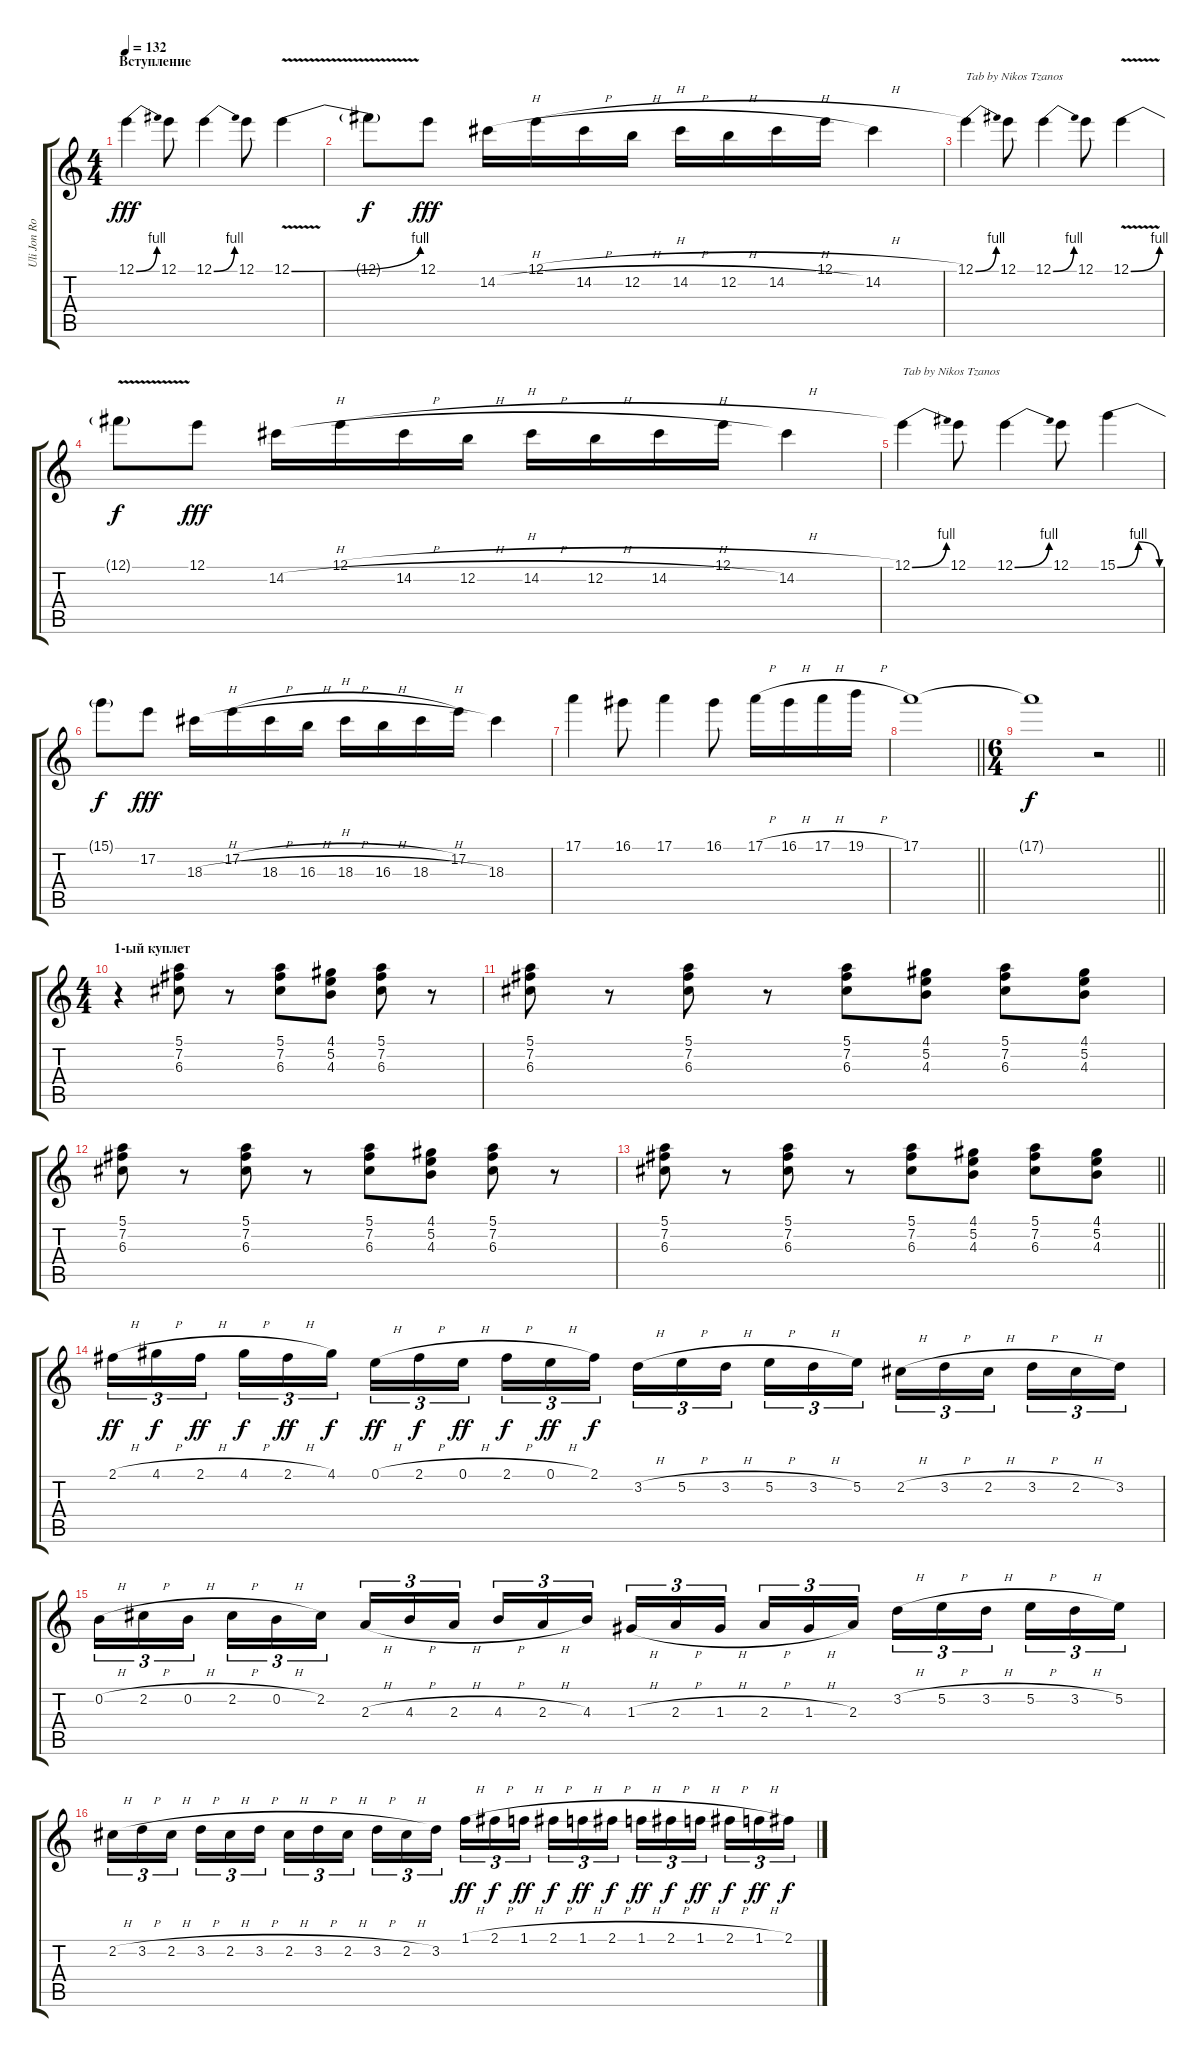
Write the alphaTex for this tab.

\track ("Uli Jon Roth" "Uli Jon Ro") {instrument overdrivenguitar}
\staff {score tabs}
\tuning (E4 B3 G3 D3 A2 E2) {hide}
\ts (4 4)
\section ("" "Вступление")
\tempo 132
\clef g2
\ks c
12.1{be (bend 0 0 60 4)}.4{dy fff instrument overdrivenguitar} 12.1.8 12.1{be (bend 0 0 60 4)}.4 12.1.8 12.1{be (bend 0 0 60 4) v}.4 |
12.1{t}.8{dy f} 12.1.8{dy fff} 14.2{h}.16 12.1{h}.16 14.2{h}.16 12.2{h}.16 14.2{h}.16 12.2{h}.16 14.2{h}.16 12.1{h}.16 14.2.4 |
12.1{be (bend 0 0 60 4)}.4{txt "Tab by Nikos Tzanos"} 12.1.8 12.1{be (bend 0 0 60 4)}.4 12.1.8 12.1{be (bend 0 0 60 4) v}.4 |
12.1{t}.8{dy f} 12.1.8{dy fff} 14.2{h}.16 12.1{h}.16 14.2{h}.16 12.2{h}.16 14.2{h}.16 12.2{h}.16 14.2{h}.16 12.1{h}.16 14.2.4 |
12.1{be (bend 0 0 60 4)}.4{txt "Tab by Nikos Tzanos"} 12.1.8 12.1{be (bend 0 0 60 4)}.4 12.1.8 15.1{be (bendrelease 0 0 15 4 45 4 60 0)}.4 |
15.1{t}.8{dy f} 17.2.8{dy fff} 18.3{h}.16 17.2{h}.16 18.3{h}.16 16.3{h}.16 18.3{h}.16 16.3{h}.16 18.3{h}.16 17.2.16 18.3.4 |
17.1.4 16.1.8 17.1.4 16.1.8 17.1{h}.16 16.1{h}.16 17.1{h}.16 19.1{h}.16 |
\barLineRight lightlight
17.1.1 |
\ts (6 4)
\barLineRight lightlight
17.1{t}.1{dy f} r.2 |
\ts (4 4)
\section ("" "1-ый куплет")
r.4 (5.1 7.2 6.3).8 r.8 (5.1 7.2 6.3).8 (4.1 5.2 4.3).8 (5.1 7.2 6.3).8 r.8 |
(5.1 7.2 6.3).8 r.8 (5.1 7.2 6.3).8 r.8 (5.1 7.2 6.3).8 (4.1 5.2 4.3).8 (5.1 7.2 6.3).8 (4.1 5.2 4.3).8 |
(5.1 7.2 6.3).8 r.8 (5.1 7.2 6.3).8 r.8 (5.1 7.2 6.3).8 (4.1 5.2 4.3).8 (5.1 7.2 6.3).8 r.8 |
\barLineRight lightlight
(5.1 7.2 6.3).8 r.8 (5.1 7.2 6.3).8 r.8 (5.1 7.2 6.3).8 (4.1 5.2 4.3).8 (5.1 7.2 6.3).8 (4.1 5.2 4.3).8 |
2.1{h}.16{tu (3 2) dy ff} 4.1{h}.16{tu (3 2) dy f} 2.1{h}.16{tu (3 2) dy ff beam splitsecondary} 4.1{h}.16{tu (3 2) dy f} 2.1{h}.16{tu (3 2) dy ff} 4.1.16{tu (3 2) dy f} 0.1{h}.16{tu (3 2) dy ff} 2.1{h}.16{tu (3 2) dy f} 0.1{h}.16{tu (3 2) dy ff beam splitsecondary} 2.1{h}.16{tu (3 2) dy f} 0.1{h}.16{tu (3 2) dy ff} 2.1.16{tu (3 2) dy f} 3.2{h}.16{tu (3 2)} 5.2{h}.16{tu (3 2)} 3.2{h}.16{tu (3 2) beam splitsecondary} 5.2{h}.16{tu (3 2)} 3.2{h}.16{tu (3 2)} 5.2.16{tu (3 2)} 2.2{h}.16{tu (3 2)} 3.2{h}.16{tu (3 2)} 2.2{h}.16{tu (3 2) beam splitsecondary} 3.2{h}.16{tu (3 2)} 2.2{h}.16{tu (3 2)} 3.2.16{tu (3 2)} |
0.2{h}.16{tu (3 2)} 2.2{h}.16{tu (3 2)} 0.2{h}.16{tu (3 2) beam splitsecondary} 2.2{h}.16{tu (3 2)} 0.2{h}.16{tu (3 2)} 2.2.16{tu (3 2)} 2.3{h}.16{tu (3 2)} 4.3{h}.16{tu (3 2)} 2.3{h}.16{tu (3 2) beam splitsecondary} 4.3{h}.16{tu (3 2)} 2.3{h}.16{tu (3 2)} 4.3.16{tu (3 2)} 1.3{h}.16{tu (3 2)} 2.3{h}.16{tu (3 2)} 1.3{h}.16{tu (3 2) beam splitsecondary} 2.3{h}.16{tu (3 2)} 1.3{h}.16{tu (3 2)} 2.3.16{tu (3 2)} 3.2{h}.16{tu (3 2)} 5.2{h}.16{tu (3 2)} 3.2{h}.16{tu (3 2) beam splitsecondary} 5.2{h}.16{tu (3 2)} 3.2{h}.16{tu (3 2)} 5.2.16{tu (3 2)} |
2.2{h}.16{tu (3 2)} 3.2{h}.16{tu (3 2)} 2.2{h}.16{tu (3 2) beam splitsecondary} 3.2{h}.16{tu (3 2)} 2.2{h}.16{tu (3 2)} 3.2{h}.16{tu (3 2)} 2.2{h}.16{tu (3 2)} 3.2{h}.16{tu (3 2)} 2.2{h}.16{tu (3 2) beam splitsecondary} 3.2{h}.16{tu (3 2)} 2.2{h}.16{tu (3 2)} 3.2.16{tu (3 2)} 1.1{h}.16{tu (3 2) dy ff} 2.1{h}.16{tu (3 2) dy f} 1.1{h}.16{tu (3 2) dy ff beam splitsecondary} 2.1{h}.16{tu (3 2) dy f} 1.1{h}.16{tu (3 2) dy ff} 2.1{h}.16{tu (3 2) dy f} 1.1{h}.16{tu (3 2) dy ff} 2.1{h}.16{tu (3 2) dy f} 1.1{h}.16{tu (3 2) dy ff beam splitsecondary} 2.1{h}.16{tu (3 2) dy f} 1.1{h}.16{tu (3 2) dy ff} 2.1.16{tu (3 2) dy f}
